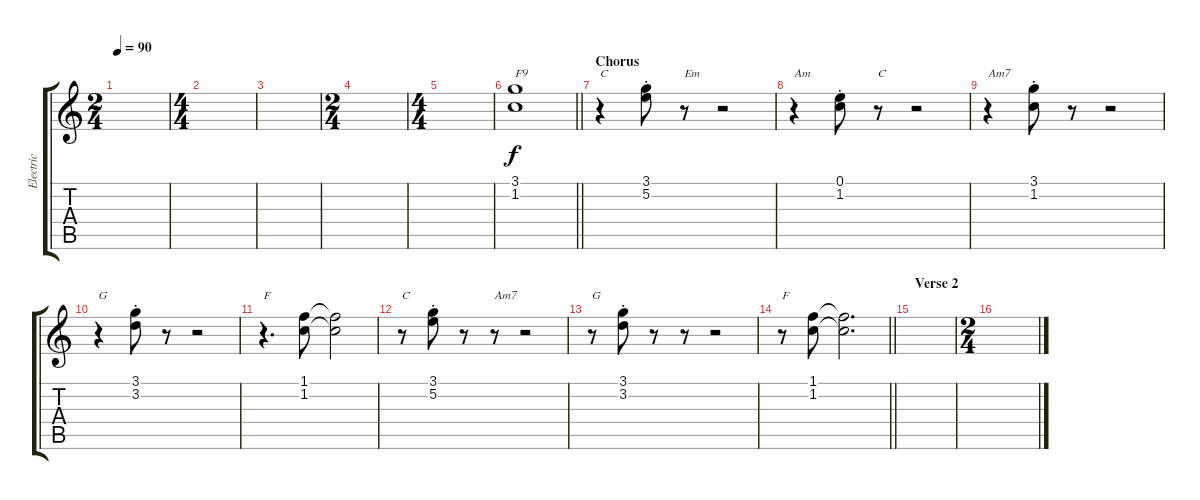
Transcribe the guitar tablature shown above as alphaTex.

\track ("Electric" "Electric") {instrument overdrivenguitar}
\staff {score tabs}
\tuning (E4 B3 G3 D3 A2 E2) {hide}
\ts (2 4)
\tempo 90
\clef g2
\ks c
|
\ts (4 4)
|
|
\ts (2 4)
|
\ts (4 4)
|
\barLineRight lightlight
(3.1 1.2).1{txt "F9"} |
\section ("" "Chorus")
r.4{txt "C"} (3.1{st} 5.2{st}).8 r.8{txt "Em"} r.2 |
r.4{txt "Am"} (0.1{st} 1.2{st}).8 r.8{txt "C"} r.2 |
r.4{txt "Am7"} (3.1{st} 1.2{st}).8 r.8 r.2 |
r.4{txt "G"} (3.1{st} 3.2{st}).8 r.8 r.2 |
r.4{d txt "F"} (1.1 1.2).8 (1.1{t} 1.2{t}).2 |
r.8{txt "C"} (3.1{st} 5.2{st}).8 r.8 r.8{txt "Am7"} r.2 |
r.8{txt "G"} (3.1{st} 3.2{st}).8 r.8 r.8 r.2 |
\barLineRight lightlight
r.8{txt "F"} (1.1 1.2).8 (1.1{t} 1.2{t}).2{d} |
\section ("" "Verse 2")
|
\ts (2 4)
